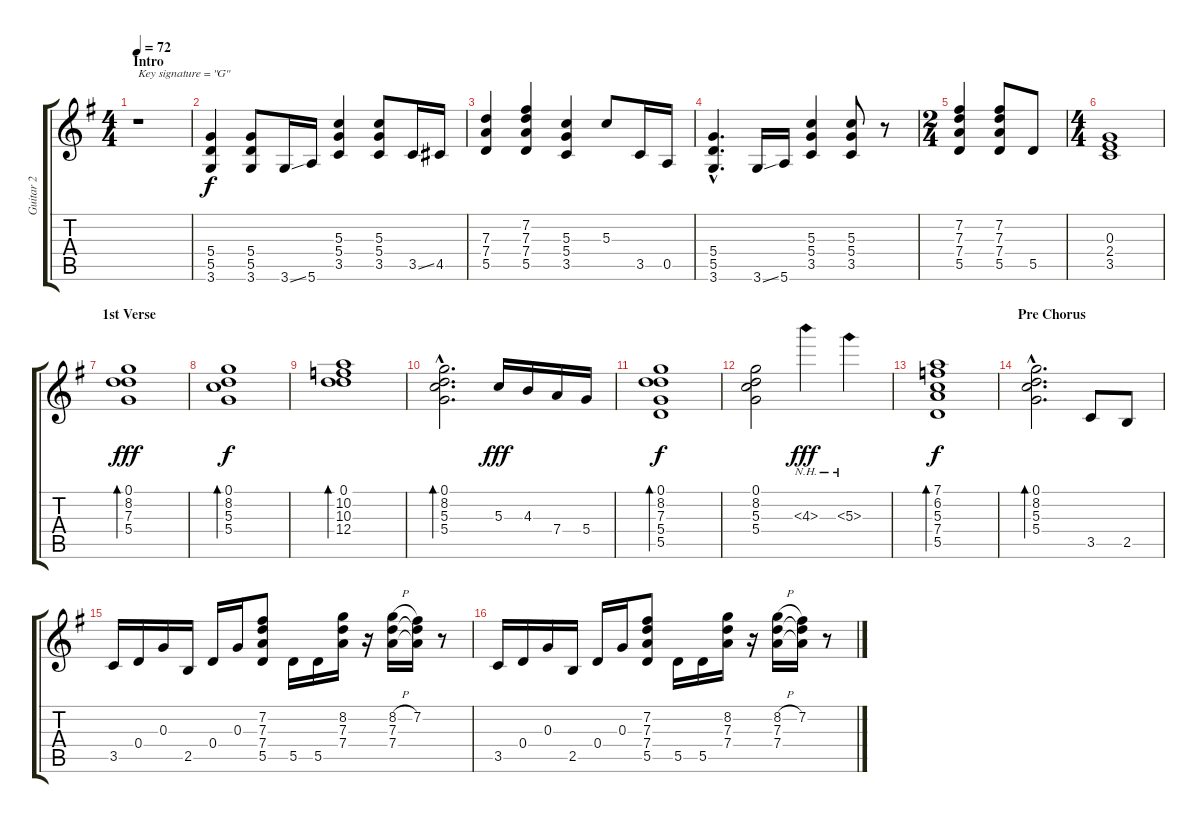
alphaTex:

\track ("Guitar 2" "Guitar 2") {instrument overdrivenguitar}
\staff {score tabs}
\tuning (D4 B3 G3 D3 A2 E2) {hide}
\ts (4 4)
\section ("" "Intro")
\tempo 72
\clef g2
\ks g
r.1{txt "Key signature = \"G\"" dy f instrument overdrivenguitar} |
(5.4 5.5 3.6).4 (5.4 5.5 3.6).8 3.6{ss}.16 5.6.16 (5.3 5.4 3.5).4 (5.3 5.4 3.5).8 3.5{ss}.16 4.5.16 |
(7.3 7.4 5.5).4 (7.2 7.3 7.4 5.5).4 (5.3 5.4 3.5).4 5.3.8 3.5.16 0.5.16 |
(5.4{hac} 5.5{hac} 3.6{hac}).4{d} 3.6{ss}.16 5.6.16 (5.3 5.4 3.5).4 (5.3 5.4 3.5).8 r.8 |
\ts (2 4)
(7.2 7.3 7.4 5.5).4 (7.2 7.3 7.4 5.5).8 5.5.8 |
\ts (4 4)
(0.3 2.4 3.5).1 |
\section ("" "1st Verse")
(0.1 8.2 7.3 5.4).1{bd 240 dy fff volume 16 instrument electricguitarclean} |
(0.1 8.2 5.3 5.4).1{bd 240 dy f} |
(0.1 10.2 10.3 12.4).1{bd 240} |
(0.1{hac} 8.2{hac} 5.3{hac} 5.4{hac}).2{d bd 240} 5.3.16{dy fff} 4.3.16 7.4.16 5.4.16 |
(0.1 8.2 7.3 5.4 5.5).1{bd 240 dy f} |
(0.1 8.2 5.3 5.4).2 4.3{nh}.4{dy fff} 5.3{nh}.4 |
(7.1 6.2 5.3 7.4 5.5).1{bd 240 dy f} |
\section ("" "Pre Chorus")
(0.1{hac} 8.2{hac} 5.3{hac} 5.4{hac}).2{d bd 240} 3.5.8{volume 16 instrument overdrivenguitar} 2.5.8 |
3.5.16 0.4.16 0.3.16 2.5.16 0.4.16 0.3.16 (7.2 7.3 7.4 5.5).8 5.5.16 5.5.16 (8.2 7.3 7.4).16 r.16 (8.2{h} 7.3 7.4).16 (7.2 7.3{t} 7.4{t}).16 r.8 |
3.5.16 0.4.16 0.3.16 2.5.16 0.4.16 0.3.16 (7.2 7.3 7.4 5.5).8 5.5.16 5.5.16 (8.2 7.3 7.4).16 r.16 (8.2{h} 7.3 7.4).16 (7.2 7.3{t} 7.4{t}).16 r.8
